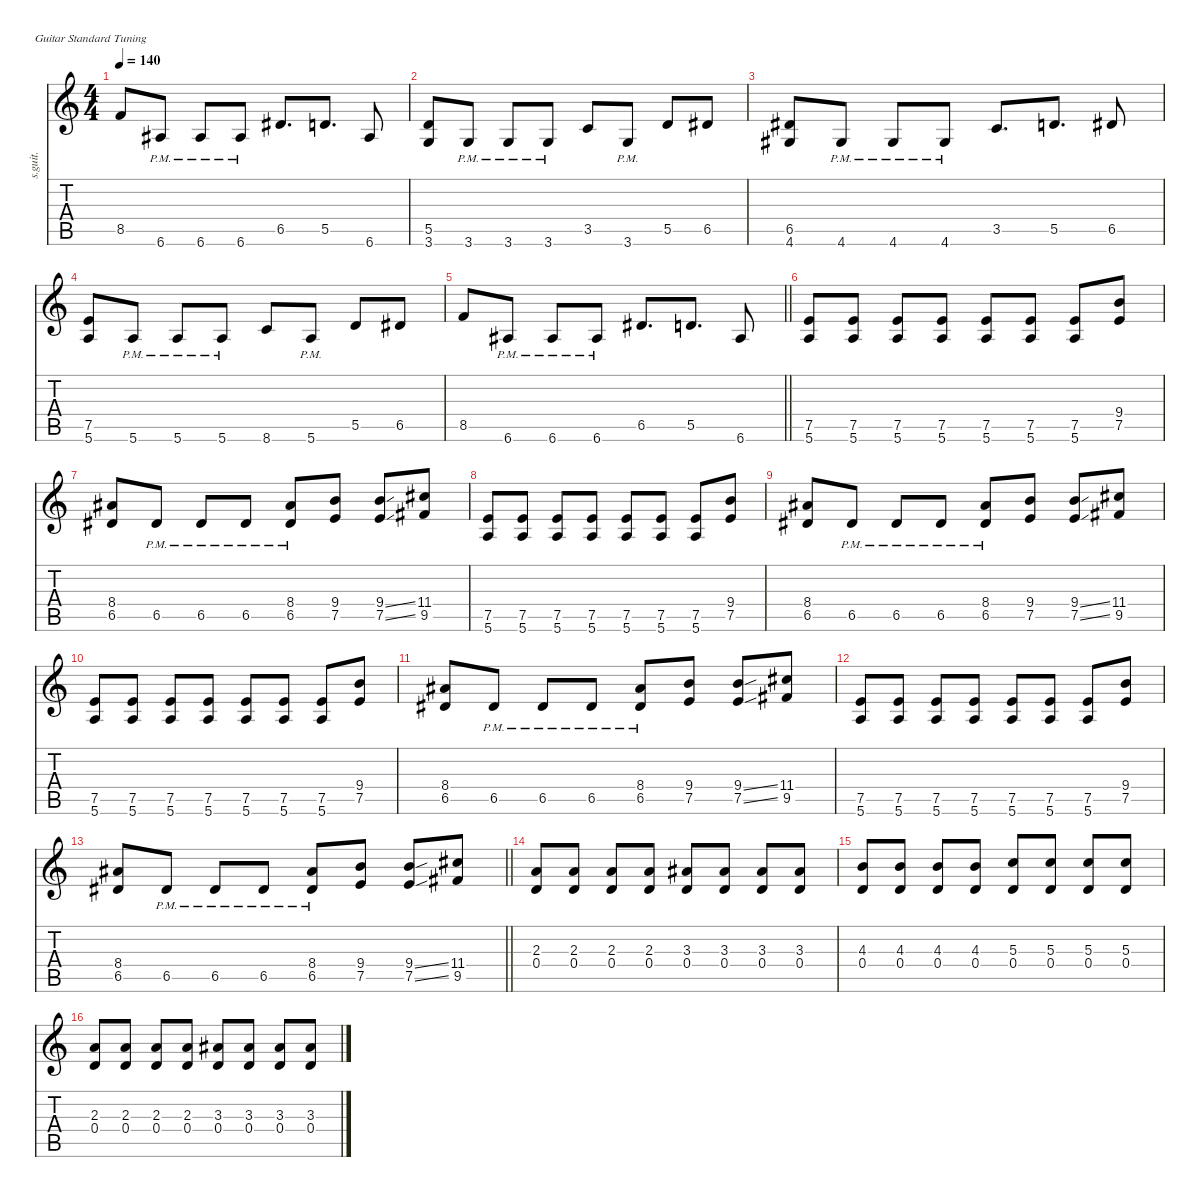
\defaultSystemsLayout 4
\hideDynamics
\bracketExtendMode nobrackets
\otherSystemsTrackNameOrientation horizontal
\track ("Gtr. II" "s.guit.") {defaultSystemsLayout 8 instrument overdrivenguitar}
\staff {score tabs}
\tuning (E4 B3 G3 D3 A2 E2)
\ts (4 4)
\tempo 140
\clef g2
\ks aminor
8.5.8{dy f beam Up} 6.6{pm acc #}.8{beam Up} 6.6{pm acc #}.8{beam Up} 6.6{pm acc #}.8{beam Up} 6.5{acc #}.8{d beam Up} 5.5.8{d beam Up} 6.6{acc #}.8{beam Up} |
(5.5 3.6).8{beam Up} 3.6{pm}.8{beam Up} 3.6{pm}.8{beam Up} 3.6{pm}.8{beam Up} 3.5.8{beam Up} 3.6{pm}.8{beam Up} 5.5.8{beam Up} 6.5{acc #}.8{beam Up} |
(6.5{acc #} 4.6{acc #}).8{beam Up} 4.6{pm acc #}.8{beam Up} 4.6{pm acc #}.8{beam Up} 4.6{pm acc #}.8{beam Up} 3.5.8{d beam Up} 5.5.8{d beam Up} 6.5{acc #}.8{beam Up} |
(7.5 5.6).8{beam Up} 5.6{pm}.8{beam Up} 5.6{pm}.8{beam Up} 5.6{pm}.8{beam Up} 8.6.8{beam Up} 5.6{pm}.8{beam Up} 5.5.8{beam Up} 6.5{acc #}.8{beam Up} |
\barLineRight lightlight
8.5.8{beam Up} 6.6{pm acc #}.8{beam Up} 6.6{pm acc #}.8{beam Up} 6.6{pm acc #}.8{beam Up} 6.5{acc #}.8{d beam Up} 5.5.8{d beam Up} 6.6{acc #}.8{beam Up} |
(7.5 5.6).8{beam Up} (7.5 5.6).8{beam Up} (7.5 5.6).8{beam Up} (7.5 5.6).8{beam Up} (7.5 5.6).8{beam Up} (7.5 5.6).8{beam Up} (7.5 5.6).8{beam Up} (9.4 7.5).8{beam Up} |
(8.4{acc #} 6.5{acc #}).8{beam Up} 6.5{pm acc #}.8{beam Up} 6.5{pm acc #}.8{beam Up} 6.5{pm acc #}.8{beam Up} (8.4{pm acc #} 6.5{pm acc #}).8{beam Up} (9.4 7.5).8{beam Up} (9.4{ss} 7.5{ss}).8{beam Up} (11.4{acc #} 9.5{acc #}).8{beam Up} |
(7.5 5.6).8{beam Up} (7.5 5.6).8{beam Up} (7.5 5.6).8{beam Up} (7.5 5.6).8{beam Up} (7.5 5.6).8{beam Up} (7.5 5.6).8{beam Up} (7.5 5.6).8{beam Up} (9.4 7.5).8{beam Up} |
(8.4{acc #} 6.5{acc #}).8{beam Up} 6.5{pm acc #}.8{beam Up} 6.5{pm acc #}.8{beam Up} 6.5{pm acc #}.8{beam Up} (8.4{pm acc #} 6.5{pm acc #}).8{beam Up} (9.4 7.5).8{beam Up} (9.4{ss} 7.5{ss}).8{beam Up} (11.4{acc #} 9.5{acc #}).8{beam Up} |
(7.5 5.6).8{beam Up} (7.5 5.6).8{beam Up} (7.5 5.6).8{beam Up} (7.5 5.6).8{beam Up} (7.5 5.6).8{beam Up} (7.5 5.6).8{beam Up} (7.5 5.6).8{beam Up} (9.4 7.5).8{beam Up} |
(8.4{acc #} 6.5{acc #}).8{beam Up} 6.5{pm acc #}.8{beam Up} 6.5{pm acc #}.8{beam Up} 6.5{pm acc #}.8{beam Up} (8.4{pm acc #} 6.5{pm acc #}).8{beam Up} (9.4 7.5).8{beam Up} (9.4{ss} 7.5{ss}).8{beam Up} (11.4{acc #} 9.5{acc #}).8{beam Up} |
(7.5 5.6).8{beam Up} (7.5 5.6).8{beam Up} (7.5 5.6).8{beam Up} (7.5 5.6).8{beam Up} (7.5 5.6).8{beam Up} (7.5 5.6).8{beam Up} (7.5 5.6).8{beam Up} (9.4 7.5).8{beam Up} |
\barLineRight lightlight
(8.4{acc #} 6.5{acc #}).8{beam Up} 6.5{pm acc #}.8{beam Up} 6.5{pm acc #}.8{beam Up} 6.5{pm acc #}.8{beam Up} (8.4{pm acc #} 6.5{pm acc #}).8{beam Up} (9.4 7.5).8{beam Up} (9.4{ss} 7.5{ss}).8{beam Up} (11.4{acc #} 9.5{acc #}).8{beam Up} |
(2.3 0.4).8{beam Up} (2.3 0.4).8{beam Up} (2.3 0.4).8{beam Up} (2.3 0.4).8{beam Up} (3.3{acc #} 0.4).8{beam Up} (3.3{acc #} 0.4).8{beam Up} (3.3{acc #} 0.4).8{beam Up} (3.3{acc #} 0.4).8{beam Up} |
(4.3 0.4).8{beam Up} (4.3 0.4).8{beam Up} (4.3 0.4).8{beam Up} (4.3 0.4).8{beam Up} (5.3 0.4).8{beam Up} (5.3 0.4).8{beam Up} (5.3 0.4).8{beam Up} (5.3 0.4).8{beam Up} |
(2.3 0.4).8{beam Up} (2.3 0.4).8{beam Up} (2.3 0.4).8{beam Up} (2.3 0.4).8{beam Up} (3.3{acc #} 0.4).8{beam Up} (3.3{acc #} 0.4).8{beam Up} (3.3{acc #} 0.4).8{beam Up} (3.3{acc #} 0.4).8{beam Up}
